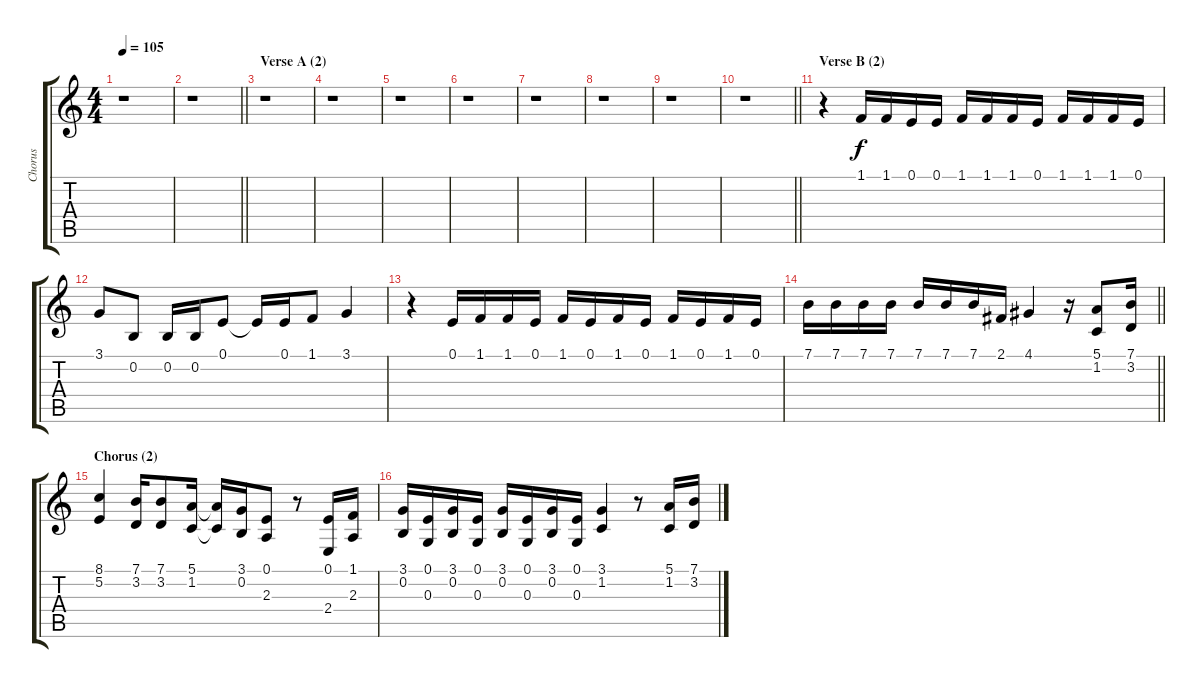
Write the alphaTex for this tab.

\track ("Chorus" "Chorus") {instrument sopranosax}
\staff {score tabs}
\tuning (E4 B3 G3 D3 A2 E2) {hide}
\ts (4 4)
\tempo 105
\clef g2
\ks aminor
r.1{dy f} |
\barLineRight lightlight
r.1 |
\section ("" "Verse A (2)")
r.1 |
r.1 |
r.1 |
r.1 |
r.1 |
r.1 |
r.1 |
\barLineRight lightlight
r.1 |
\section ("" "Verse B (2)")
r.4 1.1.16 1.1.16 0.1.16 0.1.16 1.1.16 1.1.16 1.1.16 0.1.16 1.1.16 1.1.16 1.1.16 0.1.16 |
3.1.8 0.2.8 0.2.16 0.2.16 0.1.8 0.1{t}.16 0.1.16 1.1.8 3.1.4 |
r.4 0.1.16 1.1.16 1.1.16 0.1.16 1.1.16 0.1.16 1.1.16 0.1.16 1.1.16 0.1.16 1.1.16 0.1.16 |
\barLineRight lightlight
7.1.16 7.1.16 7.1.16 7.1.16 7.1.16 7.1.16 7.1.16 2.1.16 4.1.4 r.16 (5.1 1.2).8 (7.1 3.2).16 |
\section ("" "Chorus (2)")
(8.1 5.2).4 (7.1 3.2).16 (7.1 3.2).8 (5.1 1.2).16 (5.1{t} 1.2{t}).16 (3.1 0.2).16 (0.1 2.3).8 r.8 (0.1 2.4).16 (1.1 2.3).16 |
(3.1 0.2).16 (0.1 0.3).16 (3.1 0.2).16 (0.1 0.3).16 (3.1 0.2).16 (0.1 0.3).16 (3.1 0.2).16 (0.1 0.3).16 (3.1 1.2).4 r.8 (5.1 1.2).16 (7.1 3.2).16
